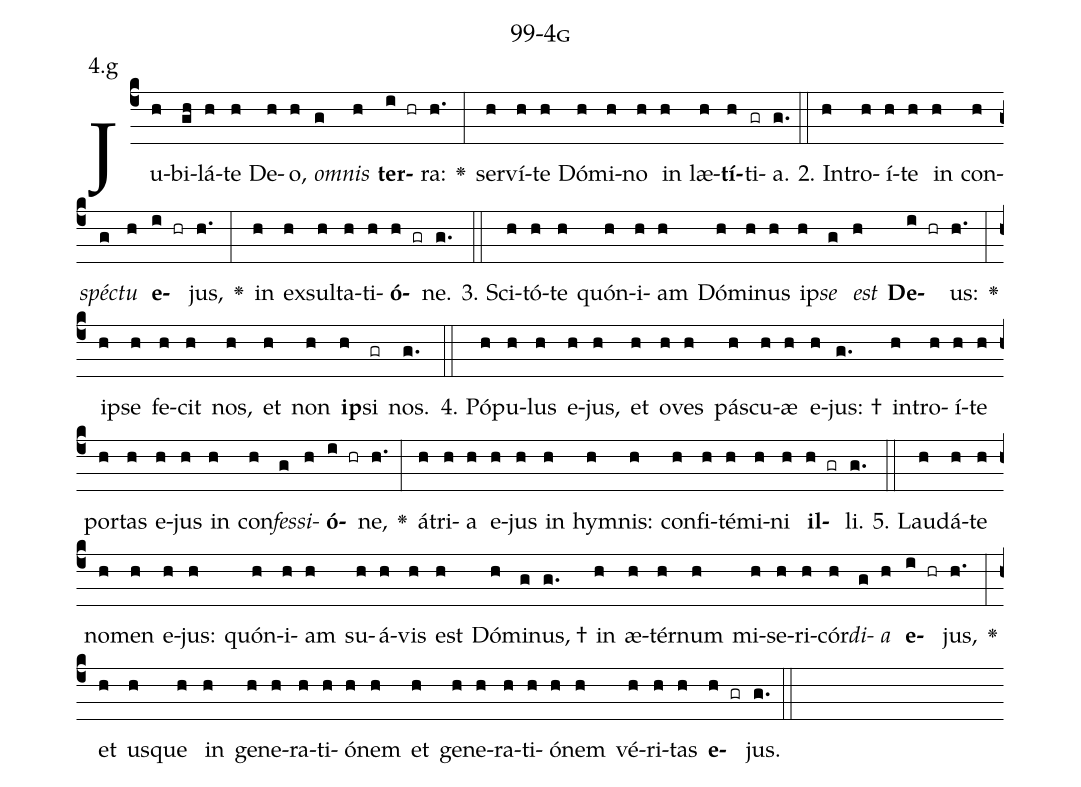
name: 99-4g;
annotation: 4.g;
%%
(c4)Ju(h)bi(gh)lá(h)te(h) De(h)o,(h) <i>om</i>(g)<i>nis</i>(h) <b>ter</b>(i hr)ra:(h.) <v>\greheightstar</v>(:) ser(h)ví(h)te(h) Dó(h)mi(h)no(h) in(h) læ(h)<b>tí</b>(h)ti(gr)a.(g.) (::)
2. In(h)tro(h)í(h)te(h) in(h) con(h)<i>spéc</i>(g)<i>tu</i>(h) <b>e</b>(i hr)jus,(h.) <v>\greheightstar</v>(:) in(h) ex(h)sul(h)ta(h)ti(h)<b>ó</b>(h gr)ne.(g.) (::)
3. Sci(h)tó(h)te(h) quón(h)i(h)am(h) Dó(h)mi(h)nus(h) ip(h)<i>se</i>(g) <i>est</i>(h) <b>De</b>(i hr)us:(h.) <v>\greheightstar</v>(:) ip(h)se(h) fe(h)cit(h) nos,(h) et(h) non(h) <b>ip</b>(h)si(gr) nos.(g.) (::)
4. Pó(h)pu(h)lus(h) e(h)jus,(h) et(h) o(h)ves(h) pás(h)cu(h)æ(h) e(h)jus: †(g.) in(h)tro(h)í(h)te(h) por(h)tas(h) e(h)jus(h) in(h) con(h)<i>fes</i>(g)<i>si</i>(h)<b>ó</b>(i hr)ne,(h.) <v>\greheightstar</v>(:) á(h)tri(h)a(h) e(h)jus(h) in(h) hym(h)nis:(h) con(h)fi(h)té(h)mi(h)ni(h) <b>il</b>(h gr)li.(g.) (::)
5. Lau(h)dá(h)te(h) no(h)men(h) e(h)jus:(h) quón(h)i(h)am(h) su(h)á(h)vis(h) est(h) Dó(h)mi(g)nus, †(g.) in(h) æ(h)tér(h)num(h) mi(h)se(h)ri(h)cór(h)<i>di</i>(g)<i>a</i>(h) <b>e</b>(i hr)jus,(h.) <v>\greheightstar</v>(:) et(h) us(h)que(h) in(h) ge(h)ne(h)ra(h)ti(h)ó(h)nem(h) et(h) ge(h)ne(h)ra(h)ti(h)ó(h)nem(h) vé(h)ri(h)tas(h) <b>e</b>(h gr)jus.(g.) (::)
